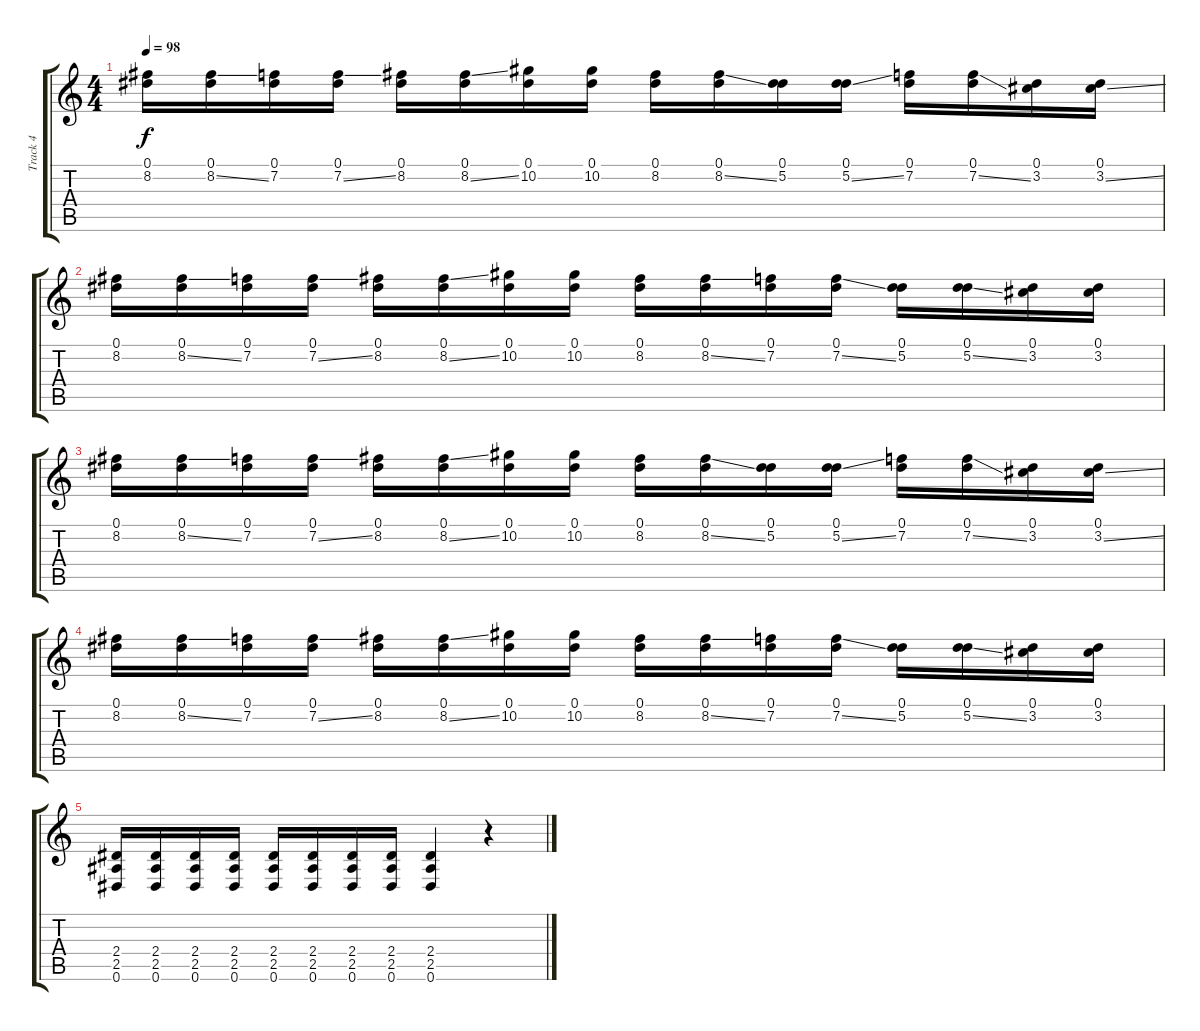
\track ("Track 4" "Track 4") {instrument distortionguitar}
\staff {score tabs}
\tuning (Eb4 Bb3 Gb3 Db3 Ab2 Eb2) {hide}
\ts (4 4)
\tempo 98
\clef g2
\ks c
(0.1 8.2).16{dy f} (0.1 8.2{ss}).16 (0.1 7.2).16 (0.1 7.2{ss}).16 (0.1 8.2).16 (0.1 8.2{ss}).16 (0.1 10.2).16 (0.1 10.2).16 (0.1 8.2).16 (0.1 8.2{ss}).16 (0.1 5.2).16 (0.1 5.2{ss}).16 (0.1 7.2).16 (0.1 7.2{ss}).16 (0.1 3.2).16 (0.1 3.2{ss}).16 |
(0.1 8.2).16 (0.1 8.2{ss}).16 (0.1 7.2).16 (0.1 7.2{ss}).16 (0.1 8.2).16 (0.1 8.2{ss}).16 (0.1 10.2).16 (0.1 10.2).16 (0.1 8.2).16 (0.1 8.2{ss}).16 (0.1 7.2).16 (0.1 7.2{ss}).16 (0.1 5.2).16 (0.1 5.2{ss}).16 (0.1 3.2).16 (0.1 3.2).16 |
(0.1 8.2).16 (0.1 8.2{ss}).16 (0.1 7.2).16 (0.1 7.2{ss}).16 (0.1 8.2).16 (0.1 8.2{ss}).16 (0.1 10.2).16 (0.1 10.2).16 (0.1 8.2).16 (0.1 8.2{ss}).16 (0.1 5.2).16 (0.1 5.2{ss}).16 (0.1 7.2).16 (0.1 7.2{ss}).16 (0.1 3.2).16 (0.1 3.2{ss}).16 |
(0.1 8.2).16 (0.1 8.2{ss}).16 (0.1 7.2).16 (0.1 7.2{ss}).16 (0.1 8.2).16 (0.1 8.2{ss}).16 (0.1 10.2).16 (0.1 10.2).16 (0.1 8.2).16 (0.1 8.2{ss}).16 (0.1 7.2).16 (0.1 7.2{ss}).16 (0.1 5.2).16 (0.1 5.2{ss}).16 (0.1 3.2).16 (0.1 3.2).16 |
(2.4 2.5 0.6).16 (2.4 2.5 0.6).16 (2.4 2.5 0.6).16 (2.4 2.5 0.6).16 (2.4 2.5 0.6).16 (2.4 2.5 0.6).16 (2.4 2.5 0.6).16 (2.4 2.5 0.6).16 (2.4 2.5 0.6).4 r.4
